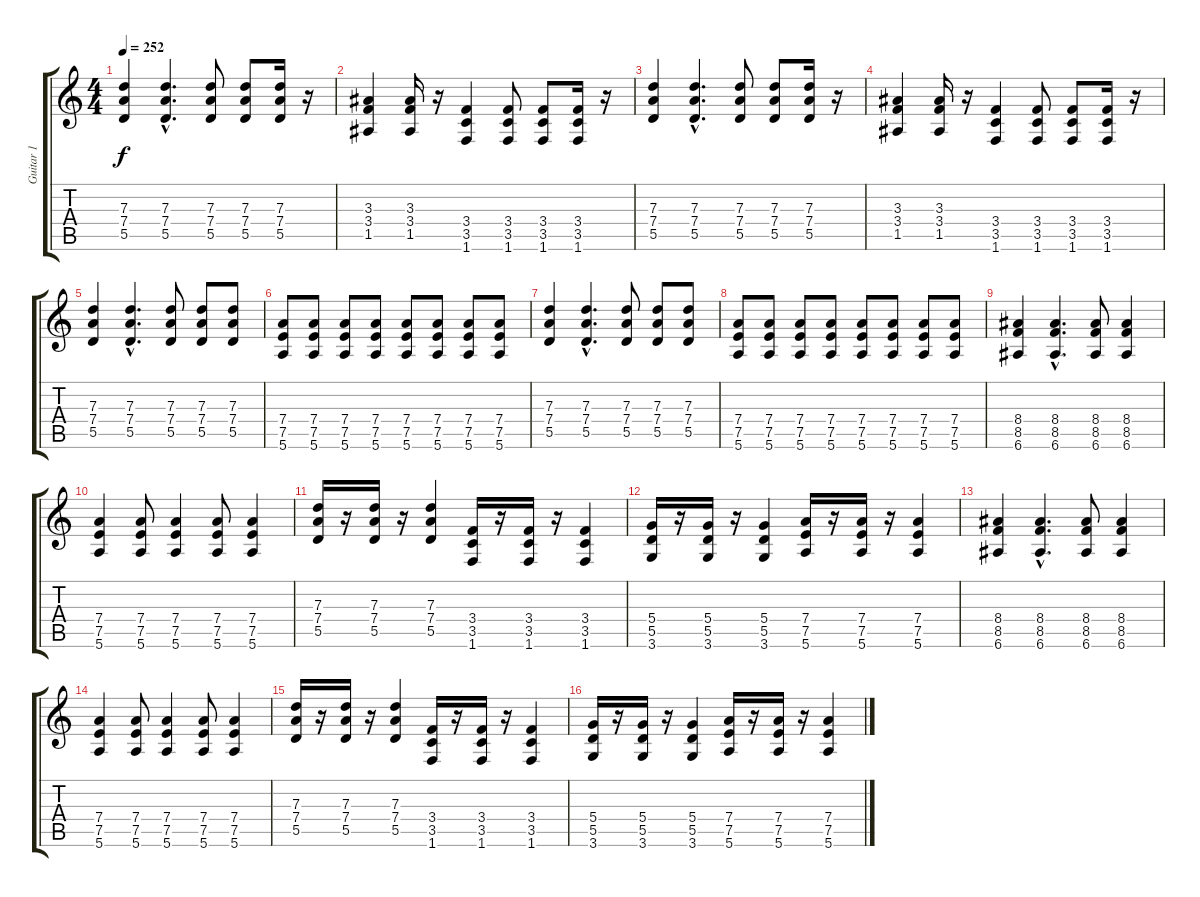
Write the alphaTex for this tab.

\track ("Guitar 1" "Guitar 1") {instrument distortionguitar}
\staff {score tabs}
\tuning (E4 B3 G3 D3 A2 E2) {hide}
\ts (4 4)
\tempo 252
\clef g2
\ks c
(7.3 7.4 5.5).4{dy f} (7.3{hac} 7.4{hac} 5.5{hac}).4{d} (7.3 7.4 5.5).8 (7.3 7.4 5.5).8 (7.3 7.4 5.5).16 r.16 |
(3.3 3.4 1.5).4 (3.3 3.4 1.5).16 r.16 (3.4 3.5 1.6).4 (3.4 3.5 1.6).8 (3.4 3.5 1.6).8 (3.4 3.5 1.6).16 r.16 |
(7.3 7.4 5.5).4 (7.3{hac} 7.4{hac} 5.5{hac}).4{d} (7.3 7.4 5.5).8 (7.3 7.4 5.5).8 (7.3 7.4 5.5).16 r.16 |
(3.3 3.4 1.5).4 (3.3 3.4 1.5).16 r.16 (3.4 3.5 1.6).4 (3.4 3.5 1.6).8 (3.4 3.5 1.6).8 (3.4 3.5 1.6).16 r.16 |
(7.3 7.4 5.5).4 (7.3{hac} 7.4{hac} 5.5{hac}).4{d} (7.3 7.4 5.5).8 (7.3 7.4 5.5).8 (7.3 7.4 5.5).8 |
(7.4 7.5 5.6).8 (7.4 7.5 5.6).8 (7.4 7.5 5.6).8 (7.4 7.5 5.6).8 (7.4 7.5 5.6).8 (7.4 7.5 5.6).8 (7.4 7.5 5.6).8 (7.4 7.5 5.6).8 |
(7.3 7.4 5.5).4 (7.3{hac} 7.4{hac} 5.5{hac}).4{d} (7.3 7.4 5.5).8 (7.3 7.4 5.5).8 (7.3 7.4 5.5).8 |
(7.4 7.5 5.6).8 (7.4 7.5 5.6).8 (7.4 7.5 5.6).8 (7.4 7.5 5.6).8 (7.4 7.5 5.6).8 (7.4 7.5 5.6).8 (7.4 7.5 5.6).8 (7.4 7.5 5.6).8 |
(8.4 8.5 6.6).4 (8.4{hac} 8.5{hac} 6.6{hac}).4{d} (8.4 8.5 6.6).8 (8.4 8.5 6.6).4 |
(7.4 7.5 5.6).4 (7.4 7.5 5.6).8 (7.4 7.5 5.6).4 (7.4 7.5 5.6).8 (7.4 7.5 5.6).4 |
(7.3 7.4 5.5).16 r.16 (7.3 7.4 5.5).16 r.16 (7.3 7.4 5.5).4 (3.4 3.5 1.6).16 r.16 (3.4 3.5 1.6).16 r.16 (3.4 3.5 1.6).4 |
(5.4 5.5 3.6).16 r.16 (5.4 5.5 3.6).16 r.16 (5.4 5.5 3.6).4 (7.4 7.5 5.6).16 r.16 (7.4 7.5 5.6).16 r.16 (7.4 7.5 5.6).4 |
(8.4 8.5 6.6).4 (8.4{hac} 8.5{hac} 6.6{hac}).4{d} (8.4 8.5 6.6).8 (8.4 8.5 6.6).4 |
(7.4 7.5 5.6).4 (7.4 7.5 5.6).8 (7.4 7.5 5.6).4 (7.4 7.5 5.6).8 (7.4 7.5 5.6).4 |
(7.3 7.4 5.5).16 r.16 (7.3 7.4 5.5).16 r.16 (7.3 7.4 5.5).4 (3.4 3.5 1.6).16 r.16 (3.4 3.5 1.6).16 r.16 (3.4 3.5 1.6).4 |
(5.4 5.5 3.6).16 r.16 (5.4 5.5 3.6).16 r.16 (5.4 5.5 3.6).4 (7.4 7.5 5.6).16 r.16 (7.4 7.5 5.6).16 r.16 (7.4 7.5 5.6).4
